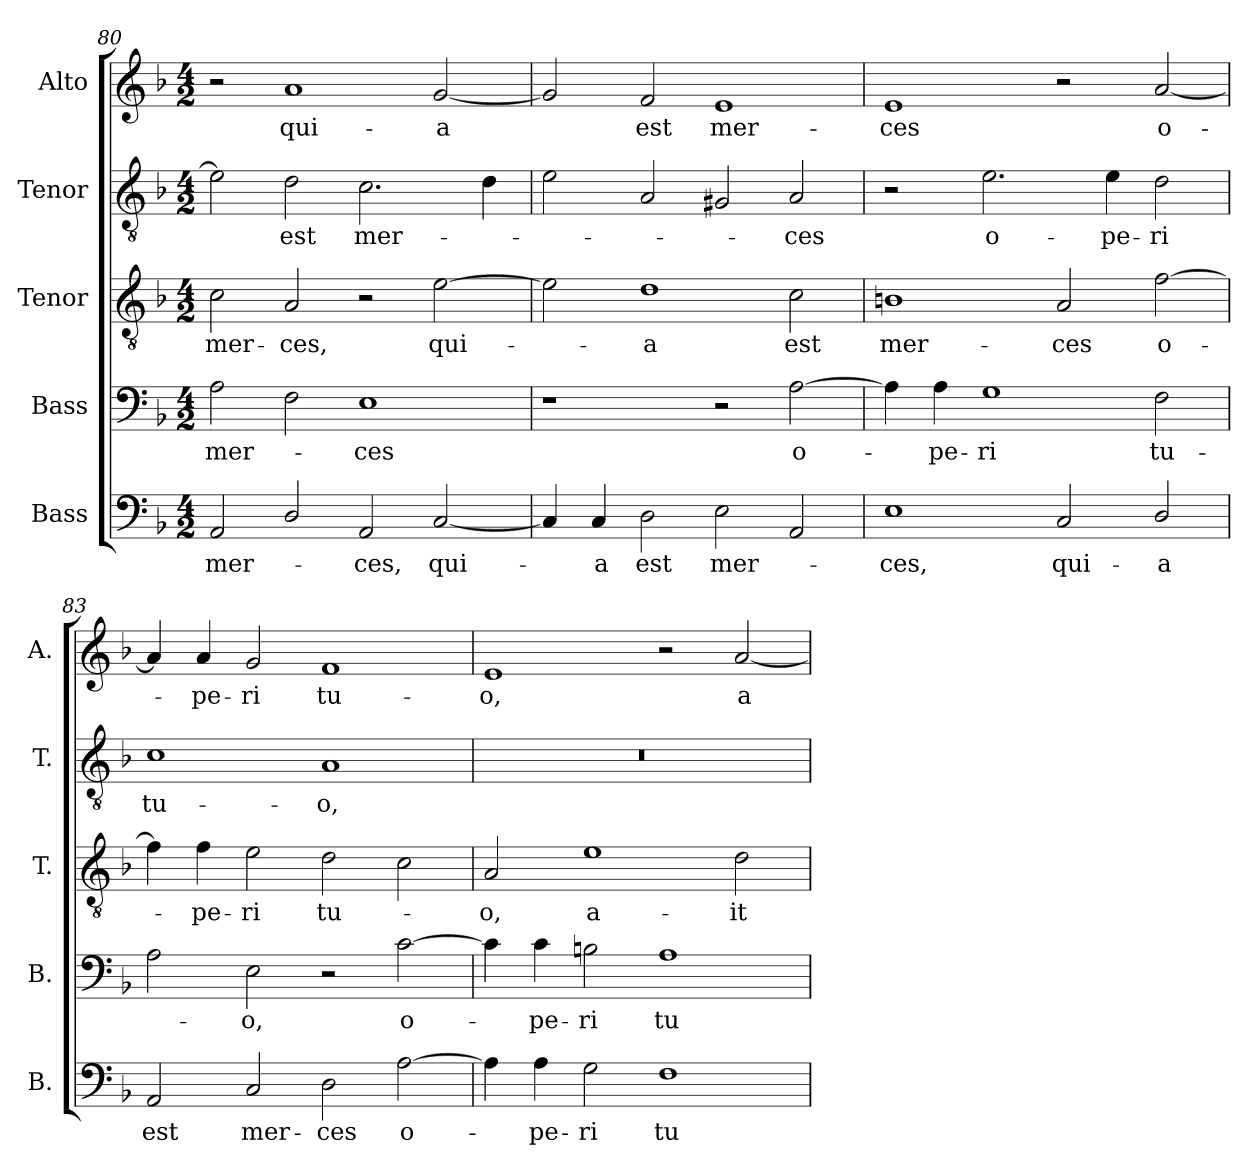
**kern	**text	**kern	**text	**kern	**text	**kern	**text	**kern	**text
*part5	*part5	*part4	*part4	*part3	*part3	*part2	*part2	*part1	*part1
*staff5	*staff5	*staff4	*staff4	*staff3	*staff3	*staff2	*staff2	*staff1	*staff1
*I"Bass	*	*I"Bass	*	*I"Tenor	*	*I"Tenor	*	*I"Alto	*
*I'B.	*	*I'B.	*	*I'T.	*	*I'T.	*	*I'A.	*
*clefF4	*	*clefF4	*	*clefGv2	*	*clefGv2	*	*clefG2	*
*	*	*	*	*ITrd7c12	*	*ITrd7c12	*	*	*
*k[b-]	*	*k[b-]	*	*k[b-]	*	*k[b-]	*	*k[b-]	*
*F:	*	*F:	*	*F:	*	*F:	*	*F:	*
*M4/2	*	*M4/2	*	*M4/2	*	*M4/2	*	*M4/2	*
=80	=80	=80	=80	=80	=80	=80	=80	=80	=80
!	!LO:LY:b:color=#000000	!	!	!	!	!	!	!	!
!	!	!	!LO:LY:b:color=#000000	!	!	!	!	!	!
!	!	!	!	!	!LO:LY:b:color=#000000	!	!	!	!
2AAi/	mer-	2Ai\	mer-	2Ci\	mer-	2Ei\]	.	2r	.
!	!	!	!	!	!LO:LY:b:color=#000000	!	!	!	!
!	!	!	!	!	!	!	!LO:LY:b:color=#000000	!	!
!	!	!	!	!	!	!	!	!	!LO:LY:b:color=#000000
2Di/	.	2Fi\	.	2AAi/	-ces,	2Di\	est	1ai	qui-
!	!LO:LY:b:color=#000000	!	!	!	!	!	!	!	!
!	!	!	!LO:LY:b:color=#000000	!	!	!	!	!	!
!	!	!	!	!	!	!	!LO:LY:b:color=#000000	!	!
2AAi/	-ces,	1Ei	-ces	2r	.	2.Ci\	mer-	.	.
!	!LO:LY:b:color=#000000	!	!	!	!	!	!	!	!
!	!	!	!	!	!LO:LY:b:color=#000000	!	!	!	!
!	!	!	!	!	!	!	!	!	!LO:LY:b:color=#000000
[2Ci/	qui-	.	.	[2Ei\	qui-	.	.	[2gi/	-a
.	.	.	.	.	.	4Di\	.	.	.
!!LO:PB:g=z
=81	=81	=81	=81	=81	=81	=81	=81	=81	=81
4Ci/]	.	1r	.	2Ei\]	.	2Ei\	.	2gi/]	.
!	!LO:LY:b:color=#000000	!	!	!	!	!	!	!	!
4Ci/	-a	.	.	.	.	.	.	.	.
!	!LO:LY:b:color=#000000	!	!	!	!	!	!	!	!
!	!	!	!	!	!LO:LY:b:color=#000000	!	!	!	!
!	!	!	!	!	!	!	!	!	!LO:LY:b:color=#000000
2Di\	est	.	.	1Di	-a	2AAi/	.	2fi/	est
!	!LO:LY:b:color=#000000	!	!	!	!	!	!	!	!
!	!	!	!	!	!	!	!	!	!LO:LY:b:color=#000000
2Ei\	mer-	2r	.	.	.	2GG#Xi/	.	1ei	mer-
!	!	!	!LO:LY:b:color=#000000	!	!	!	!	!	!
!	!	!	!	!	!LO:LY:b:color=#000000	!	!	!	!
!	!	!	!	!	!	!	!LO:LY:b:color=#000000	!	!
2AAi/	.	[2Ai\	o-	2Ci\	est	2AAi/	-ces	.	.
=82	=82	=82	=82	=82	=82	=82	=82	=82	=82
!	!LO:LY:b:color=#000000	!	!	!	!	!	!	!	!
!	!	!	!	!	!LO:LY:b:color=#000000	!	!	!	!
!	!	!	!	!	!	!	!	!	!LO:LY:b:color=#000000
1Ei	-ces,	4Ai\]	.	1BBni	mer-	2r	.	1ei	-ces
!	!	!	!LO:LY:b:color=#000000	!	!	!	!	!	!
.	.	4Ai\	-pe-	.	.	.	.	.	.
!	!	!	!LO:LY:b:color=#000000	!	!	!	!	!	!
!	!	!	!	!	!	!	!LO:LY:b:color=#000000	!	!
.	.	1Gi	-ri	.	.	2.Ei\	o-	.	.
!	!LO:LY:b:color=#000000	!	!	!	!	!	!	!	!
!	!	!	!	!	!LO:LY:b:color=#000000	!	!	!	!
2Ci/	qui-	.	.	2AAi/	-ces	.	.	2r	.
!	!	!	!	!	!	!	!LO:LY:b:color=#000000	!	!
.	.	.	.	.	.	4Ei\	-pe-	.	.
!	!LO:LY:b:color=#000000	!	!	!	!	!	!	!	!
!	!	!	!LO:LY:b:color=#000000	!	!	!	!	!	!
!	!	!	!	!	!LO:LY:b:color=#000000	!	!	!	!
!	!	!	!	!	!	!	!LO:LY:b:color=#000000	!	!
!	!	!	!	!	!	!	!	!	!LO:LY:b:color=#000000
2Di/	-a	2Fi\	tu-	[2Fi\	o-	2Di\	-ri	[2ai/	o-
=83	=83	=83	=83	=83	=83	=83	=83	=83	=83
!	!LO:LY:b:color=#000000	!	!	!	!	!	!	!	!
!	!	!	!	!	!	!	!LO:LY:b:color=#000000	!	!
2AAi/	est	2Ai\	.	4Fi\]	.	1Ci	tu-	4ai/]	.
!	!	!	!	!	!LO:LY:b:color=#000000	!	!	!	!
!	!	!	!	!	!	!	!	!	!LO:LY:b:color=#000000
.	.	.	.	4Fi\	-pe-	.	.	4ai/	-pe-
!	!LO:LY:b:color=#000000	!	!	!	!	!	!	!	!
!	!	!	!LO:LY:b:color=#000000	!	!	!	!	!	!
!	!	!	!	!	!LO:LY:b:color=#000000	!	!	!	!
!	!	!	!	!	!	!	!	!	!LO:LY:b:color=#000000
2Ci/	mer-	2Ei\	-o,	2Ei\	-ri	.	.	2gi/	-ri
!	!LO:LY:b:color=#000000	!	!	!	!	!	!	!	!
!	!	!	!	!	!LO:LY:b:color=#000000	!	!	!	!
!	!	!	!	!	!	!	!LO:LY:b:color=#000000	!	!
!	!	!	!	!	!	!	!	!	!LO:LY:b:color=#000000
2Di\	-ces	2r	.	2Di\	tu-	1AAi	-o,	1fi	tu-
!	!LO:LY:b:color=#000000	!	!	!	!	!	!	!	!
!	!	!	!LO:LY:b:color=#000000	!	!	!	!	!	!
[2Ai\	o-	[2ci\	o-	2Ci\	.	.	.	.	.
=84	=84	=84	=84	=84	=84	=84	=84	=84	=84
!	!	!	!	!	!LO:LY:b:color=#000000	!LO:N:vis=1	!	!	!
!	!	!	!	!	!	!	!	!	!LO:LY:b:color=#000000
4Ai\]	.	4ci\]	.	2AAi/	-o,	0r	.	1ei	-o,
!	!LO:LY:b:color=#000000	!	!	!	!	!	!	!	!
!	!	!	!LO:LY:b:color=#000000	!	!	!	!	!	!
4Ai\	-pe-	4ci\	-pe-	.	.	.	.	.	.
!	!LO:LY:b:color=#000000	!	!	!	!	!	!	!	!
!	!	!	!LO:LY:b:color=#000000	!	!	!	!	!	!
!	!	!	!	!	!LO:LY:b:color=#000000	!	!	!	!
2Gi\	-ri	2Bni\	-ri	1Ei	a-	.	.	.	.
!	!LO:LY:b:color=#000000	!	!	!	!	!	!	!	!
!	!	!	!LO:LY:b:color=#000000	!	!	!	!	!	!
1Fi	tu-	1Ai	tu-	.	.	.	.	2r	.
!	!	!	!	!	!LO:LY:b:color=#000000	!	!	!	!
!	!	!	!	!	!	!	!	!	!LO:LY:b:color=#000000
.	.	.	.	2Di\	-it	.	.	[2ai/	a-
=	=	=	=	=	=	=	=	=	=
*-	*-	*-	*-	*-	*-	*-	*-	*-	*-
